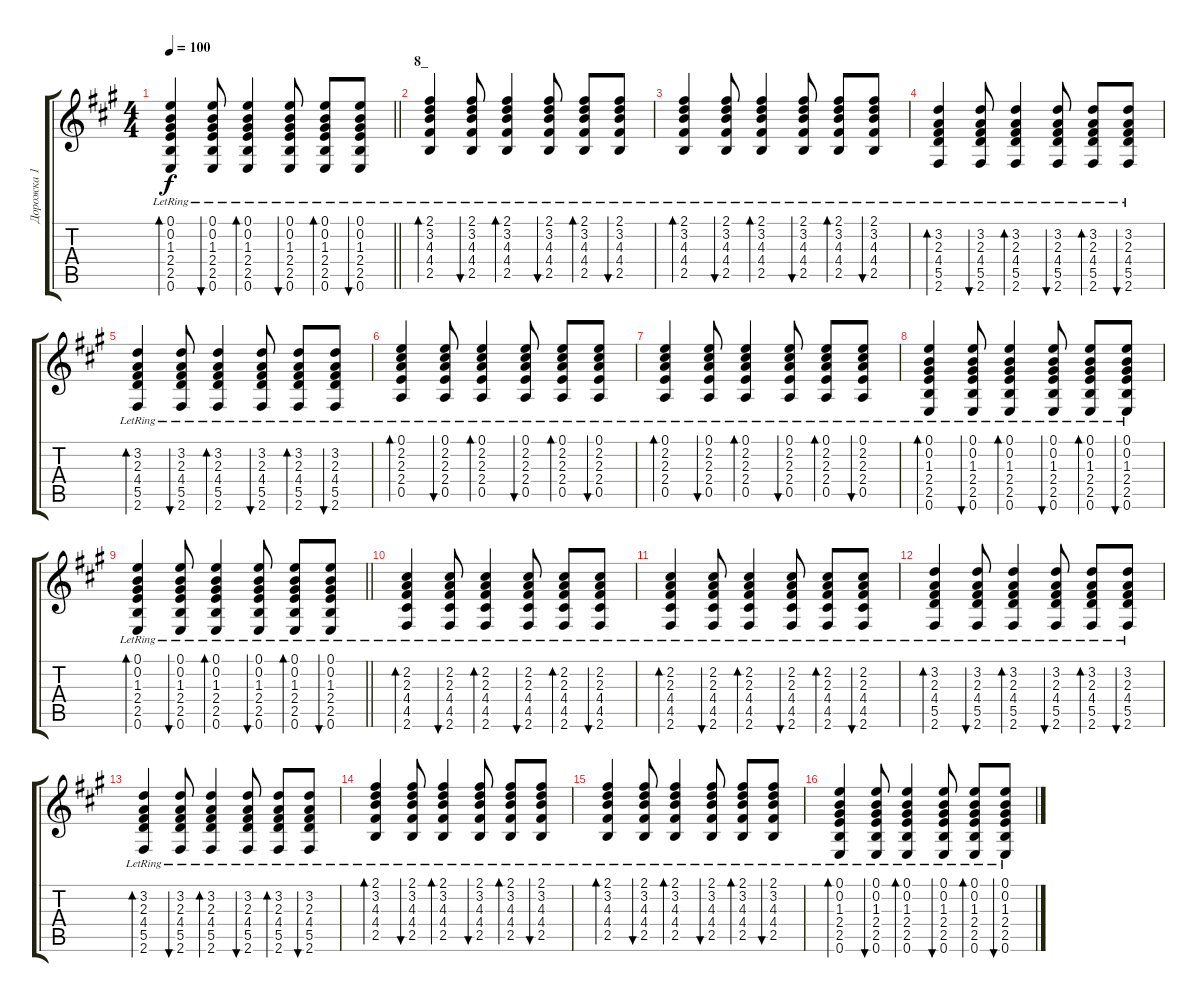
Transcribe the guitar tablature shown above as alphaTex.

\track ("Дорожка 1" "Дорожка 1") {instrument acousticguitarsteel}
\staff {score tabs}
\tuning (E4 B3 G3 D3 A2 E2) {hide}
\ts (4 4)
\tempo 100
\clef g2
\barLineRight lightlight
\ks f#minor
(0.1{lr} 0.2{lr} 1.3{lr} 2.4{lr} 2.5{lr} 0.6{lr}).4{bd 60 dy f} (0.1{lr} 0.2{lr} 1.3{lr} 2.4{lr} 2.5{lr} 0.6{lr}).8{bu 60} (0.1{lr} 0.2{lr} 1.3{lr} 2.4{lr} 2.5{lr} 0.6{lr}).4{bd 60} (0.1{lr} 0.2{lr} 1.3{lr} 2.4{lr} 2.5{lr} 0.6{lr}).8{bu 60} (0.1{lr} 0.2{lr} 1.3{lr} 2.4{lr} 2.5{lr} 0.6{lr}).8{bd 60} (0.1{lr} 0.2{lr} 1.3{lr} 2.4{lr} 2.5{lr} 0.6{lr}).8{bu 60} |
\section ("" "8_")
(2.1{lr} 3.2{lr} 4.3{lr} 4.4{lr} 2.5{lr}).4{bd 60} (2.1{lr} 3.2{lr} 4.3{lr} 4.4{lr} 2.5{lr}).8{bu 60} (2.1{lr} 3.2{lr} 4.3{lr} 4.4{lr} 2.5{lr}).4{bd 60} (2.1{lr} 3.2{lr} 4.3{lr} 4.4{lr} 2.5{lr}).8{bu 60} (2.1{lr} 3.2{lr} 4.3{lr} 4.4{lr} 2.5{lr}).8{bd 60} (2.1{lr} 3.2{lr} 4.3{lr} 4.4{lr} 2.5{lr}).8{bu 60} |
(2.1{lr} 3.2{lr} 4.3{lr} 4.4{lr} 2.5{lr}).4{bd 60} (2.1{lr} 3.2{lr} 4.3{lr} 4.4{lr} 2.5{lr}).8{bu 60} (2.1{lr} 3.2{lr} 4.3{lr} 4.4{lr} 2.5{lr}).4{bd 60} (2.1{lr} 3.2{lr} 4.3{lr} 4.4{lr} 2.5{lr}).8{bu 60} (2.1{lr} 3.2{lr} 4.3{lr} 4.4{lr} 2.5{lr}).8{bd 60} (2.1{lr} 3.2{lr} 4.3{lr} 4.4{lr} 2.5{lr}).8{bu 60} |
(3.2{lr} 2.3{lr} 4.4{lr} 5.5{lr} 2.6{lr}).4{bd 60} (3.2{lr} 2.3{lr} 4.4{lr} 5.5{lr} 2.6{lr}).8{bu 60} (3.2{lr} 2.3{lr} 4.4{lr} 5.5{lr} 2.6{lr}).4{bd 60} (3.2{lr} 2.3{lr} 4.4{lr} 5.5{lr} 2.6{lr}).8{bu 60} (3.2{lr} 2.3{lr} 4.4{lr} 5.5{lr} 2.6{lr}).8{bd 60} (3.2{lr} 2.3{lr} 4.4{lr} 5.5{lr} 2.6{lr}).8{bu 60} |
(3.2{lr} 2.3{lr} 4.4{lr} 5.5{lr} 2.6{lr}).4{bd 60} (3.2{lr} 2.3{lr} 4.4{lr} 5.5{lr} 2.6{lr}).8{bu 60} (3.2{lr} 2.3{lr} 4.4{lr} 5.5{lr} 2.6{lr}).4{bd 60} (3.2{lr} 2.3{lr} 4.4{lr} 5.5{lr} 2.6{lr}).8{bu 60} (3.2{lr} 2.3{lr} 4.4{lr} 5.5{lr} 2.6{lr}).8{bd 60} (3.2{lr} 2.3{lr} 4.4{lr} 5.5{lr} 2.6{lr}).8{bu 60} |
(0.1 2.2{lr} 2.3{lr} 2.4{lr} 0.5{lr}).4{bd 60} (0.1 2.2{lr} 2.3{lr} 2.4{lr} 0.5{lr}).8{bu 60} (0.1 2.2{lr} 2.3{lr} 2.4{lr} 0.5{lr}).4{bd 60} (0.1 2.2{lr} 2.3{lr} 2.4{lr} 0.5{lr}).8{bu 60} (0.1 2.2{lr} 2.3{lr} 2.4{lr} 0.5{lr}).8{bd 60} (0.1 2.2{lr} 2.3{lr} 2.4{lr} 0.5{lr}).8{bu 60} |
(0.1 2.2{lr} 2.3{lr} 2.4{lr} 0.5{lr}).4{bd 60} (0.1 2.2{lr} 2.3{lr} 2.4{lr} 0.5{lr}).8{bu 60} (0.1 2.2{lr} 2.3{lr} 2.4{lr} 0.5{lr}).4{bd 60} (0.1 2.2{lr} 2.3{lr} 2.4{lr} 0.5{lr}).8{bu 60} (0.1 2.2{lr} 2.3{lr} 2.4{lr} 0.5{lr}).8{bd 60} (0.1 2.2{lr} 2.3{lr} 2.4{lr} 0.5{lr}).8{bu 60} |
(0.1{lr} 0.2{lr} 1.3{lr} 2.4{lr} 2.5{lr} 0.6{lr}).4{bd 60} (0.1{lr} 0.2{lr} 1.3{lr} 2.4{lr} 2.5{lr} 0.6{lr}).8{bu 60} (0.1{lr} 0.2{lr} 1.3{lr} 2.4{lr} 2.5{lr} 0.6{lr}).4{bd 60} (0.1{lr} 0.2{lr} 1.3{lr} 2.4{lr} 2.5{lr} 0.6{lr}).8{bu 60} (0.1{lr} 0.2{lr} 1.3{lr} 2.4{lr} 2.5{lr} 0.6{lr}).8{bd 60} (0.1{lr} 0.2{lr} 1.3{lr} 2.4{lr} 2.5{lr} 0.6{lr}).8{bu 60} |
\barLineRight lightlight
(0.1{lr} 0.2{lr} 1.3{lr} 2.4{lr} 2.5{lr} 0.6{lr}).4{bd 60} (0.1{lr} 0.2{lr} 1.3{lr} 2.4{lr} 2.5{lr} 0.6{lr}).8{bu 60} (0.1{lr} 0.2{lr} 1.3{lr} 2.4{lr} 2.5{lr} 0.6{lr}).4{bd 60} (0.1{lr} 0.2{lr} 1.3{lr} 2.4{lr} 2.5{lr} 0.6{lr}).8{bu 60} (0.1{lr} 0.2{lr} 1.3{lr} 2.4{lr} 2.5{lr} 0.6{lr}).8{bd 60} (0.1{lr} 0.2{lr} 1.3{lr} 2.4{lr} 2.5{lr} 0.6{lr}).8{bu 60} |
(2.2{lr} 2.3{lr} 4.4{lr} 4.5{lr} 2.6{lr}).4{bd 60} (2.2{lr} 2.3{lr} 4.4{lr} 4.5{lr} 2.6{lr}).8{bu 60} (2.2{lr} 2.3{lr} 4.4{lr} 4.5{lr} 2.6{lr}).4{bd 60} (2.2{lr} 2.3{lr} 4.4{lr} 4.5{lr} 2.6{lr}).8{bu 60} (2.2{lr} 2.3{lr} 4.4{lr} 4.5{lr} 2.6{lr}).8{bd 60} (2.2{lr} 2.3{lr} 4.4{lr} 4.5{lr} 2.6{lr}).8{bu 60} |
(2.2{lr} 2.3{lr} 4.4{lr} 4.5{lr} 2.6{lr}).4{bd 60} (2.2{lr} 2.3{lr} 4.4{lr} 4.5{lr} 2.6{lr}).8{bu 60} (2.2{lr} 2.3{lr} 4.4{lr} 4.5{lr} 2.6{lr}).4{bd 60} (2.2{lr} 2.3{lr} 4.4{lr} 4.5{lr} 2.6{lr}).8{bu 60} (2.2{lr} 2.3{lr} 4.4{lr} 4.5{lr} 2.6{lr}).8{bd 60} (2.2{lr} 2.3{lr} 4.4{lr} 4.5{lr} 2.6{lr}).8{bu 60} |
(3.2{lr} 2.3{lr} 4.4{lr} 5.5{lr} 2.6{lr}).4{bd 60} (3.2{lr} 2.3{lr} 4.4{lr} 5.5{lr} 2.6{lr}).8{bu 60} (3.2{lr} 2.3{lr} 4.4{lr} 5.5{lr} 2.6{lr}).4{bd 60} (3.2{lr} 2.3{lr} 4.4{lr} 5.5{lr} 2.6{lr}).8{bu 60} (3.2{lr} 2.3{lr} 4.4{lr} 5.5{lr} 2.6{lr}).8{bd 60} (3.2{lr} 2.3{lr} 4.4{lr} 5.5{lr} 2.6{lr}).8{bu 60} |
(3.2{lr} 2.3{lr} 4.4{lr} 5.5{lr} 2.6{lr}).4{bd 60} (3.2{lr} 2.3{lr} 4.4{lr} 5.5{lr} 2.6{lr}).8{bu 60} (3.2{lr} 2.3{lr} 4.4{lr} 5.5{lr} 2.6{lr}).4{bd 60} (3.2{lr} 2.3{lr} 4.4{lr} 5.5{lr} 2.6{lr}).8{bu 60} (3.2{lr} 2.3{lr} 4.4{lr} 5.5{lr} 2.6{lr}).8{bd 60} (3.2{lr} 2.3{lr} 4.4{lr} 5.5{lr} 2.6{lr}).8{bu 60} |
(2.1{lr} 3.2{lr} 4.3{lr} 4.4{lr} 2.5{lr}).4{bd 60} (2.1{lr} 3.2{lr} 4.3{lr} 4.4{lr} 2.5{lr}).8{bu 60} (2.1{lr} 3.2{lr} 4.3{lr} 4.4{lr} 2.5{lr}).4{bd 60} (2.1{lr} 3.2{lr} 4.3{lr} 4.4{lr} 2.5{lr}).8{bu 60} (2.1{lr} 3.2{lr} 4.3{lr} 4.4{lr} 2.5{lr}).8{bd 60} (2.1{lr} 3.2{lr} 4.3{lr} 4.4{lr} 2.5{lr}).8{bu 60} |
(2.1{lr} 3.2{lr} 4.3{lr} 4.4{lr} 2.5{lr}).4{bd 60} (2.1{lr} 3.2{lr} 4.3{lr} 4.4{lr} 2.5{lr}).8{bu 60} (2.1{lr} 3.2{lr} 4.3{lr} 4.4{lr} 2.5{lr}).4{bd 60} (2.1{lr} 3.2{lr} 4.3{lr} 4.4{lr} 2.5{lr}).8{bu 60} (2.1{lr} 3.2{lr} 4.3{lr} 4.4{lr} 2.5{lr}).8{bd 60} (2.1{lr} 3.2{lr} 4.3{lr} 4.4{lr} 2.5{lr}).8{bu 60} |
(0.1{lr} 0.2{lr} 1.3{lr} 2.4{lr} 2.5{lr} 0.6{lr}).4{bd 60} (0.1{lr} 0.2{lr} 1.3{lr} 2.4{lr} 2.5{lr} 0.6{lr}).8{bu 60} (0.1{lr} 0.2{lr} 1.3{lr} 2.4{lr} 2.5{lr} 0.6{lr}).4{bd 60} (0.1{lr} 0.2{lr} 1.3{lr} 2.4{lr} 2.5{lr} 0.6{lr}).8{bu 60} (0.1{lr} 0.2{lr} 1.3{lr} 2.4{lr} 2.5{lr} 0.6{lr}).8{bd 60} (0.1{lr} 0.2{lr} 1.3{lr} 2.4{lr} 2.5{lr} 0.6{lr}).8{bu 60}
